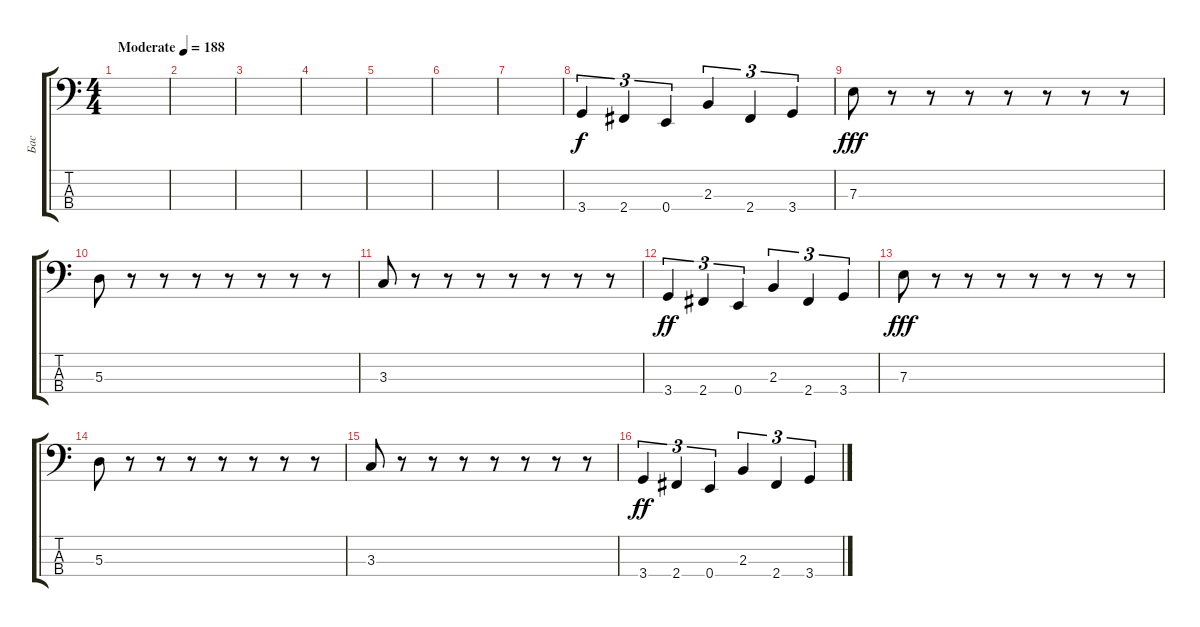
\track ("Бас" "Бас") {instrument electricbassfinger}
\staff {score tabs}
\tuning (G2 D2 A1 E1) {hide}
\ts (4 4)
\tempo (188 "Moderate")
\clef f4
\ks c
|
|
|
|
|
|
|
3.4.4{tu (3 2)} 2.4.4{tu (3 2)} 0.4.4{tu (3 2)} 2.3.4{tu (3 2)} 2.4.4{tu (3 2)} 3.4.4{tu (3 2)} |
7.3.8{dy fff} r.8 r.8 r.8 r.8 r.8 r.8 r.8 |
5.3.8 r.8 r.8 r.8 r.8 r.8 r.8 r.8 |
3.3.8 r.8 r.8 r.8 r.8 r.8 r.8 r.8 |
3.4.4{tu (3 2) dy ff} 2.4.4{tu (3 2)} 0.4.4{tu (3 2)} 2.3.4{tu (3 2)} 2.4.4{tu (3 2)} 3.4.4{tu (3 2)} |
7.3.8{dy fff} r.8 r.8 r.8 r.8 r.8 r.8 r.8 |
5.3.8 r.8 r.8 r.8 r.8 r.8 r.8 r.8 |
3.3.8 r.8 r.8 r.8 r.8 r.8 r.8 r.8 |
3.4.4{tu (3 2) dy ff} 2.4.4{tu (3 2)} 0.4.4{tu (3 2)} 2.3.4{tu (3 2)} 2.4.4{tu (3 2)} 3.4.4{tu (3 2)}
